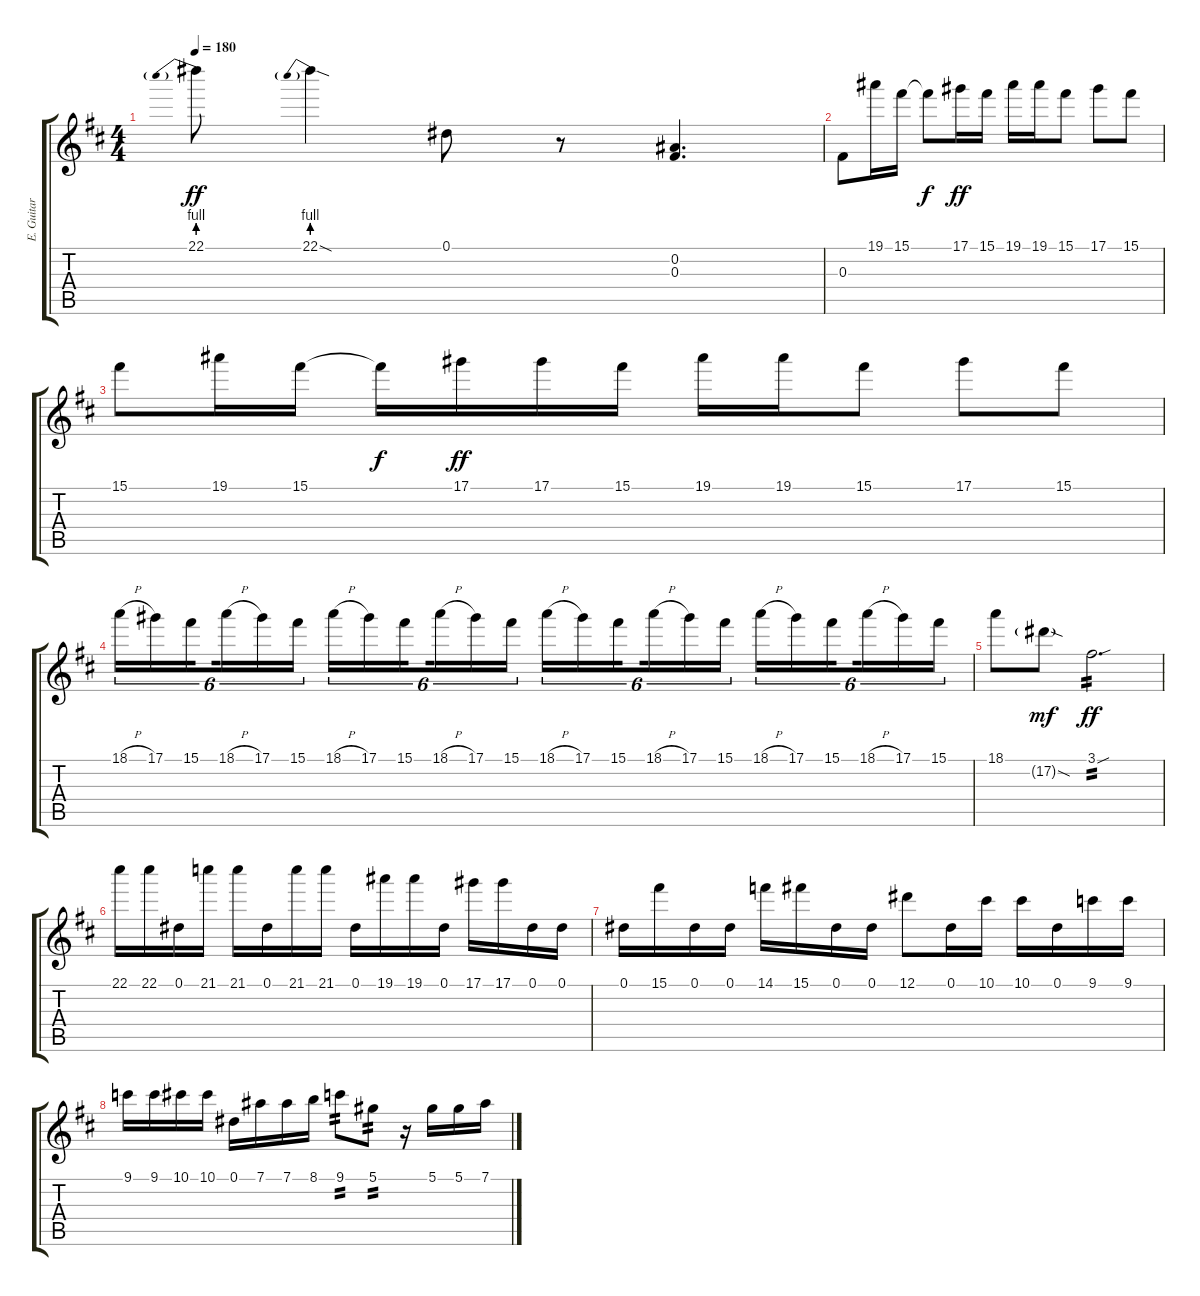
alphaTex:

\track ("E. Guitar II" "E. Guitar ") {instrument overdrivenguitar}
\staff {score tabs}
\tuning (Eb4 Bb3 Gb3 Db3 Ab2 Eb2) {hide}
\ts (4 4)
\tempo 180
\clef g2
\ks d
22.1{be (prebend 0 4 60 4)}.8{dy ff} 22.1{be (prebend 0 4 60 4) sod}.4 0.1.8 r.8 (0.2 0.3).4{d} |
0.3.8 19.1.16 15.1.16 15.1{t}.8{dy f} 17.1.16{dy ff} 15.1.16 19.1.16 19.1.16 15.1.8 17.1.8 15.1.8 |
15.1.8 19.1.16 15.1.16 15.1{t}.16{dy f} 17.1.16{dy ff} 17.1.16 15.1.16 19.1.16 19.1.16 15.1.8 17.1.8 15.1.8 |
18.1{h}.16{tu (6 4)} 17.1.16{tu (6 4)} 15.1.16{tu (6 4) beam splitsecondary} 18.1{h}.16{tu (6 4)} 17.1.16{tu (6 4)} 15.1.16{tu (6 4)} 18.1{h}.16{tu (6 4)} 17.1.16{tu (6 4)} 15.1.16{tu (6 4) beam splitsecondary} 18.1{h}.16{tu (6 4)} 17.1.16{tu (6 4)} 15.1.16{tu (6 4)} 18.1{h}.16{tu (6 4)} 17.1.16{tu (6 4)} 15.1.16{tu (6 4) beam splitsecondary} 18.1{h}.16{tu (6 4)} 17.1.16{tu (6 4)} 15.1.16{tu (6 4)} 18.1{h}.16{tu (6 4)} 17.1.16{tu (6 4)} 15.1.16{tu (6 4) beam splitsecondary} 18.1{h}.16{tu (6 4)} 17.1.16{tu (6 4)} 15.1.16{tu (6 4)} |
18.1.8 17.2{sod g}.8{dy mf} 3.1{sou}.2{d tp 2 dy ff} |
22.1.16 22.1.16 0.1.16 21.1.16 21.1.16 0.1.16 21.1.16 21.1.16 0.1.16 19.1.16 19.1.16 0.1.16 17.1.16 17.1.16 0.1.16 0.1.16 |
0.1.16 15.1.16 0.1.16 0.1.16 14.1.16 15.1.16 0.1.16 0.1.16 12.1.8 0.1.16 10.1.16 10.1.16 0.1.16 9.1.16 9.1.16 |
9.1.16 9.1.16 10.1.16 10.1.16 0.1.16 7.1.16 7.1.16 8.1.16 9.1.8{tp 2} 5.1.8{tp 2} r.16 5.1.16 5.1.16 7.1.16
